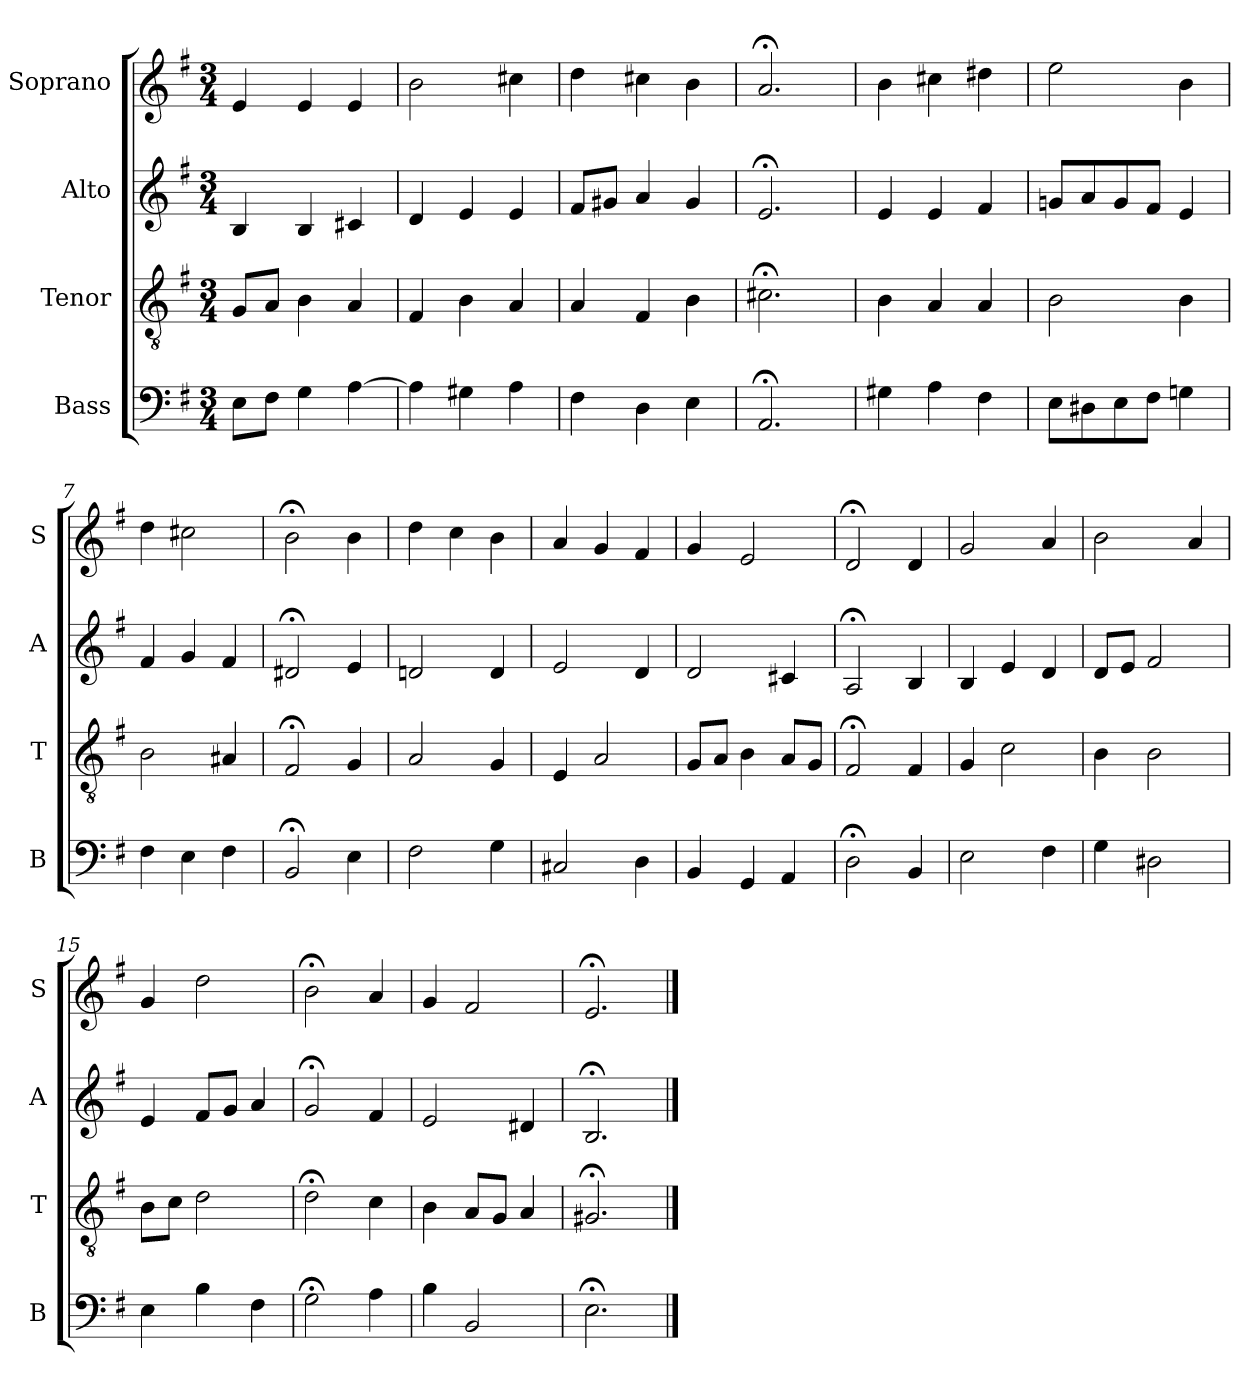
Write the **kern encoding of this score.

**kern	**kern	**kern	**kern
*part4	*part3	*part2	*part1
*staff4	*staff3	*staff2	*staff1
*I"Bass	*I"Tenor	*I"Alto	*I"Soprano
*I'B	*I'T	*I'A	*I'S
*clefF4	*clefGv2	*clefG2	*clefG2
*k[f#]	*k[f#]	*k[f#]	*k[f#]
*e:	*e:	*e:	*e:
*M3/4	*M3/4	*M3/4	*M3/4
*MM100	*MM100	*MM100	*MM100
=1	=1	=1	=1
8EL	8GL	4B	4e
8F#J	8AJ	.	.
4G	4B	4B	4e
[4A	4A	4c#X	4e
=2	=2	=2	=2
4A]	4F#	4d	2b
4G#X	4B	4e	.
4A	4A	4e	4cc#X
=3	=3	=3	=3
4F#	4A	8f#L	4dd
.	.	8g#XJ	.
4D	4F#	4a	4cc#X
4E	4B	4g#	4b
=4	=4	=4	=4
2.AA;<	2.c#X;<	2.e;<	2.a;<
=5	=5	=5	=5
4G#X	4B	4e	4b
4A	4A	4e	4cc#X
4F#	4A	4f#	4dd#X
=6	=6	=6	=6
8EL	2B	8gnL	2ee
8D#X	.	8a	.
8E	.	8g	.
8F#J	.	8f#J	.
4Gn	4B	4e	4b
=7	=7	=7	=7
4F#	2B	4f#	4dd
4E	.	4g	2cc#X
4F#	4A#X	4f#	.
=8	=8	=8	=8
2BB;<	2F#;<	2d#X;<	2b;<
4E	4G	4e	4b
=9	=9	=9	=9
2F#	2A	2dn	4dd
.	.	.	4cc
4G	4G	4d	4b
=10	=10	=10	=10
2C#X	4E	2e	4a
.	2A	.	4g
4D	.	4d	4f#
=11	=11	=11	=11
4BB	8GL	2d	4g
.	8AJ	.	.
4GG	4B	.	2e
4AA	8AL	4c#X	.
.	8GJ	.	.
=12	=12	=12	=12
2D;<	2F#;<i	2A;<	2d;<i
4BB	4F#i	4B	4di
=13	=13	=13	=13
2E	4Gi	4B	2gi
.	2c	4e	.
4F#	.	4d	4a
=14	=14	=14	=14
4G	4B	8dL	2b
.	.	8eJ	.
2D#X	2B	2f#	.
.	.	.	4a
=15	=15	=15	=15
4E	8BL	4e	4gi
.	8ciJ	.	.
4B	2di	8f#L	2ddi
.	.	8gJ	.
4F#	.	4a	.
=16	=16	=16	=16
2G;<	2d;<	2g;<	2b;<
4A	4c	4f#	4a
=17	=17	=17	=17
4B	4B	2e	4g
2BB	8AL	.	2f#
.	8GJ	.	.
.	4A	4d#X	.
=18	=18	=18	=18
2.E;<	2.G#X;<	2.B;<	2.e;<
==	==	==	==
*-	*-	*-	*-
